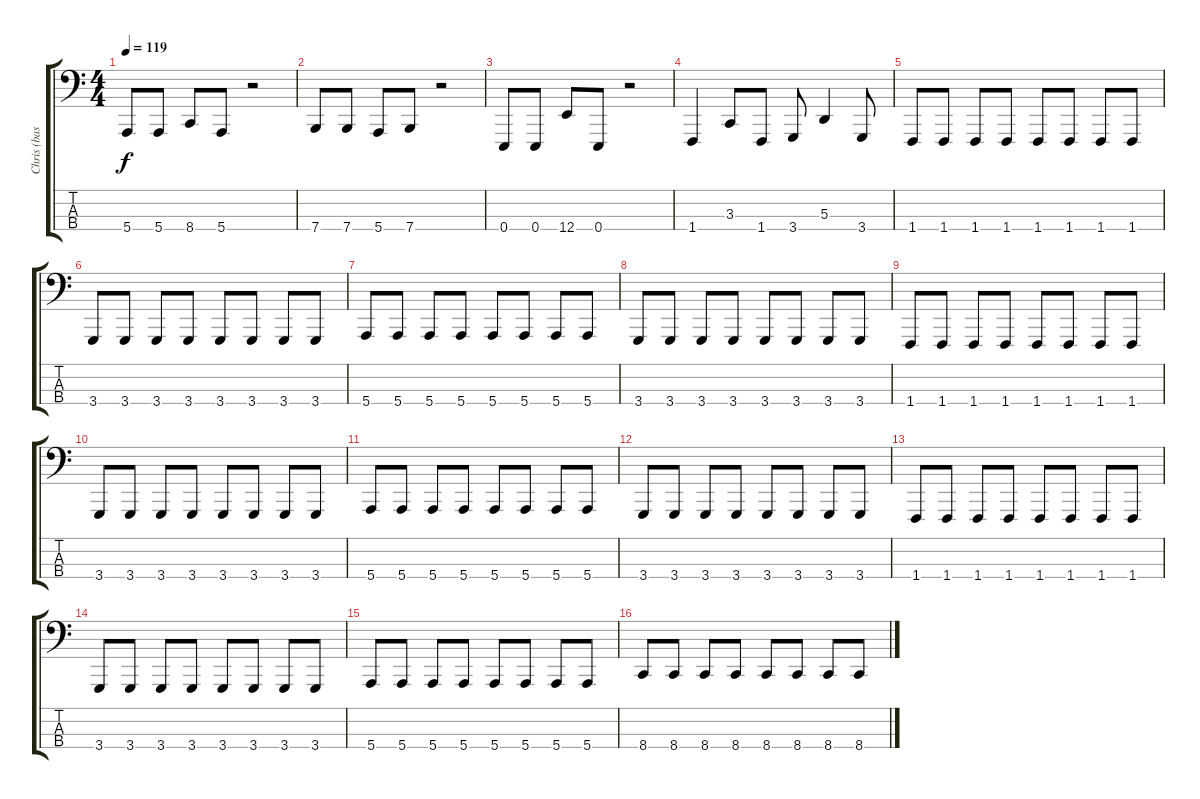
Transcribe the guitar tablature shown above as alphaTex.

\track ("Chris (bass)" "Chris (bas") {instrument lead2sawtooth}
\staff {score tabs}
\tuning (G2 D2 A1 E1) {hide}
\ts (4 4)
\tempo 119
\clef f4
\ks c
5.4.8{dy f} 5.4.8 8.4.8 5.4.8 r.2 |
7.4.8 7.4.8 5.4.8 7.4.8 r.2 |
0.4.8 0.4.8 12.4.8 0.4.8 r.2 |
1.4.4 3.3.8 1.4.8 3.4.8 5.3.4 3.4.8 |
1.4.8 1.4.8 1.4.8 1.4.8 1.4.8 1.4.8 1.4.8 1.4.8 |
3.4.8 3.4.8 3.4.8 3.4.8 3.4.8 3.4.8 3.4.8 3.4.8 |
5.4.8 5.4.8 5.4.8 5.4.8 5.4.8 5.4.8 5.4.8 5.4.8 |
3.4.8 3.4.8 3.4.8 3.4.8 3.4.8 3.4.8 3.4.8 3.4.8 |
1.4.8 1.4.8 1.4.8 1.4.8 1.4.8 1.4.8 1.4.8 1.4.8 |
3.4.8 3.4.8 3.4.8 3.4.8 3.4.8 3.4.8 3.4.8 3.4.8 |
5.4.8 5.4.8 5.4.8 5.4.8 5.4.8 5.4.8 5.4.8 5.4.8 |
3.4.8 3.4.8 3.4.8 3.4.8 3.4.8 3.4.8 3.4.8 3.4.8 |
1.4.8 1.4.8 1.4.8 1.4.8 1.4.8 1.4.8 1.4.8 1.4.8 |
3.4.8 3.4.8 3.4.8 3.4.8 3.4.8 3.4.8 3.4.8 3.4.8 |
5.4.8 5.4.8 5.4.8 5.4.8 5.4.8 5.4.8 5.4.8 5.4.8 |
8.4.8 8.4.8 8.4.8 8.4.8 8.4.8 8.4.8 8.4.8 8.4.8
